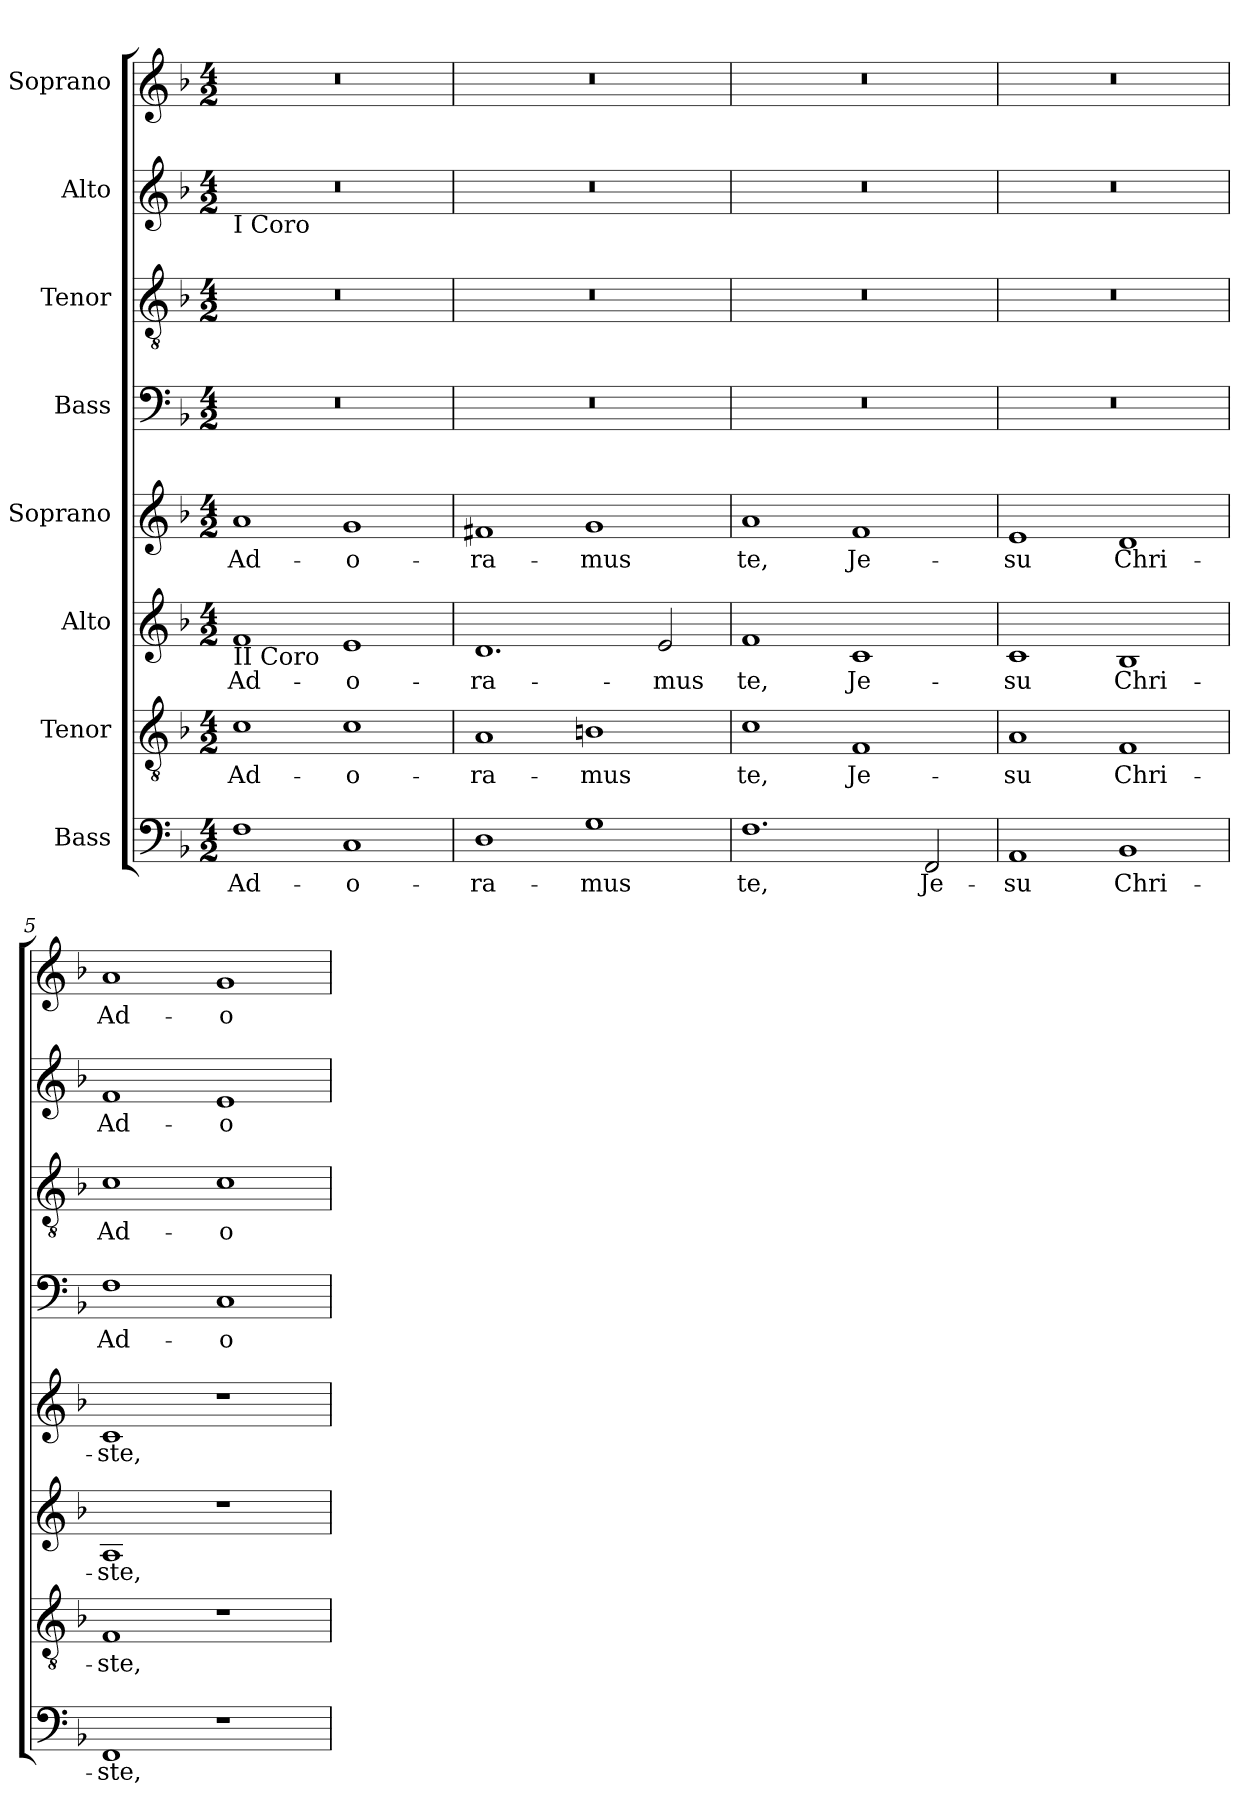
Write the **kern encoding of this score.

**kern	**text	**kern	**text	**kern	**text	**kern	**text	**kern	**text	**kern	**text	**kern	**text	**kern	**text
*part8	*part8	*part7	*part7	*part6	*part6	*part5	*part5	*part4	*part4	*part3	*part3	*part2	*part2	*part1	*part1
*staff8	*staff8	*staff7	*staff7	*staff6	*staff6	*staff5	*staff5	*staff4	*staff4	*staff3	*staff3	*staff2	*staff2	*staff1	*staff1
*I"Bass	*	*I"Tenor	*	*I"Alto	*	*I"Soprano	*	*I"Bass	*	*I"Tenor	*	*I"Alto	*	*I"Soprano	*
*clefF4	*	*clefGv2	*	*clefG2	*	*clefG2	*	*clefF4	*	*clefGv2	*	*clefG2	*	*clefG2	*
*k[b-]	*	*k[b-]	*	*k[b-]	*	*k[b-]	*	*k[b-]	*	*k[b-]	*	*k[b-]	*	*k[b-]	*
*F:	*	*F:	*	*F:	*	*F:	*	*F:	*	*F:	*	*F:	*	*F:	*
*M4/2	*	*M4/2	*	*M4/2	*	*M4/2	*	*M4/2	*	*M4/2	*	*M4/2	*	*M4/2	*
=1	=1	=1	=1	=1	=1	=1	=1	=1	=1	=1	=1	=1	=1	=1	=1
!	!	!	!	!	!	!	!	!	!	!	!	!LO:TX:b:t=I Coro	!	!	!
!	!	!	!	!LO:TX:b:t=II Coro	!	!	!	!	!	!	!	!	!	!	!
1F	Ad-	1c	Ad-	1f	Ad-	1a	Ad-	0r	.	0r	.	0r	.	0r	.
1C	-o-	1c	-o-	1e	-o-	1g	-o-	.	.	.	.	.	.	.	.
=2	=2	=2	=2	=2	=2	=2	=2	=2	=2	=2	=2	=2	=2	=2	=2
1D	-ra-	1A	-ra-	1.d	-ra-	1f#X	-ra-	0r	.	0r	.	0r	.	0r	.
1G	-mus	1Bn	-mus	.	.	1g	-mus	.	.	.	.	.	.	.	.
.	.	.	.	2e/	-mus	.	.	.	.	.	.	.	.	.	.
=3	=3	=3	=3	=3	=3	=3	=3	=3	=3	=3	=3	=3	=3	=3	=3
1.F	te,	1c	te,	1f	te,	1a	te,	0r	.	0r	.	0r	.	0r	.
.	.	1F	Je-	1c	Je-	1f	Je-	.	.	.	.	.	.	.	.
2FF/	Je-	.	.	.	.	.	.	.	.	.	.	.	.	.	.
=4	=4	=4	=4	=4	=4	=4	=4	=4	=4	=4	=4	=4	=4	=4	=4
1AA	-su	1A	-su	1c	-su	1e	-su	0r	.	0r	.	0r	.	0r	.
1BB-	Chri-	1F	Chri-	1B-	Chri-	1d	Chri-	.	.	.	.	.	.	.	.
=5	=5	=5	=5	=5	=5	=5	=5	=5	=5	=5	=5	=5	=5	=5	=5
1FF	-ste,	1F	-ste,	1A	-ste,	1c	-ste,	1F	Ad-	1c	Ad-	1f	Ad-	1a	Ad-
1r	.	1r	.	1r	.	1r	.	1C	-o-	1c	-o-	1e	-o-	1g	-o-
=	=	=	=	=	=	=	=	=	=	=	=	=	=	=	=
*-	*-	*-	*-	*-	*-	*-	*-	*-	*-	*-	*-	*-	*-	*-	*-
